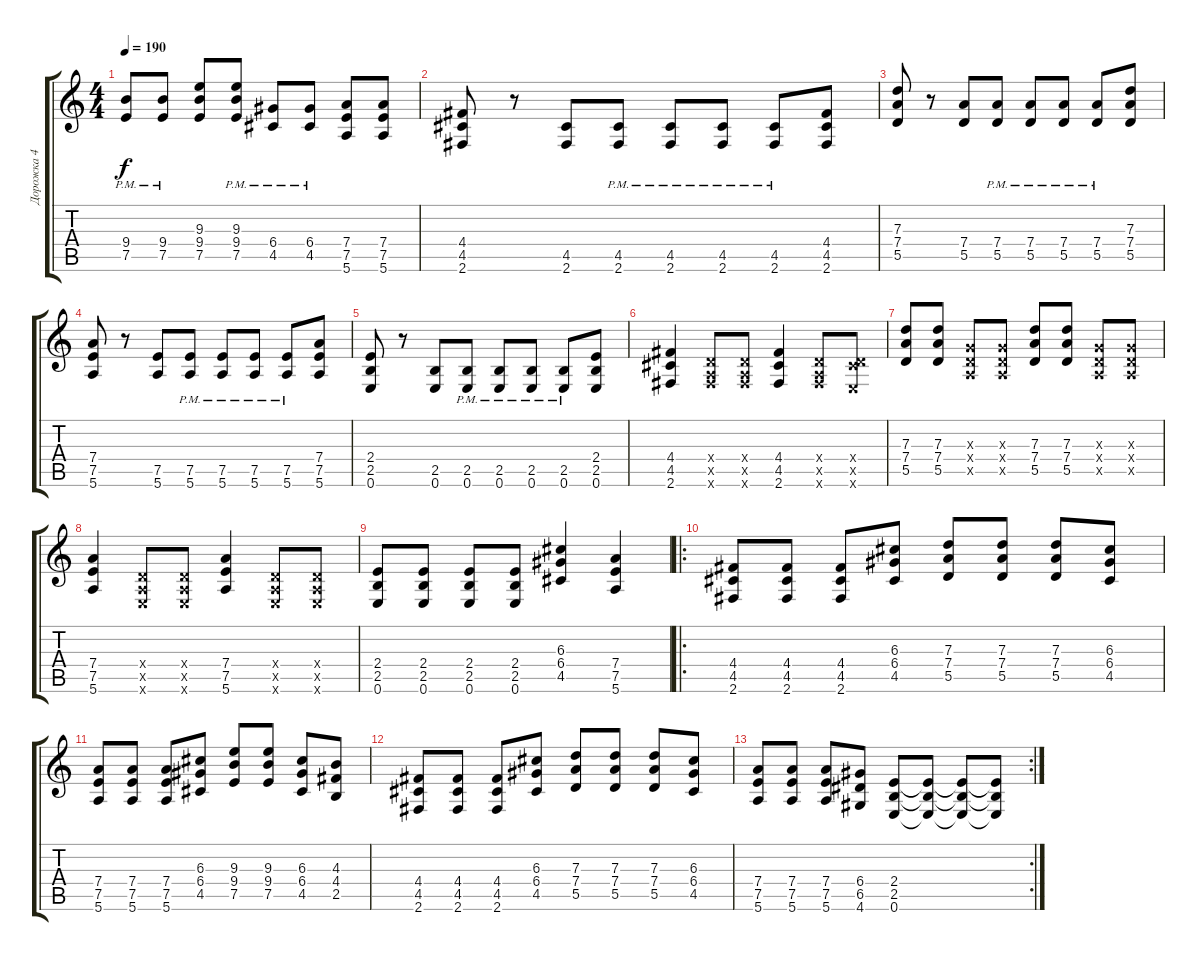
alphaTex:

\track ("Дорожка 4" "Дорожка 4") {instrument overdrivenguitar}
\staff {score tabs}
\tuning (E4 B3 G3 D3 A2 E2) {hide}
\ts (4 4)
\tempo 190
\clef g2
\ks c
(9.4{pm} 7.5{pm}).8{dy f} (9.4{pm} 7.5{pm}).8 (9.3 9.4 7.5).8 (9.3 9.4{pm} 7.5{pm}).8 (6.4{pm} 4.5{pm}).8 (6.4{pm} 4.5{pm}).8 (7.4 7.5 5.6).8 (7.4 7.5 5.6).8 |
(4.4 4.5 2.6).8 r.8 (4.5 2.6).8 (4.5{pm} 2.6{pm}).8 (4.5{pm} 2.6{pm}).8 (4.5{pm} 2.6{pm}).8 (4.5{pm} 2.6{pm}).8 (4.4 4.5 2.6).8 |
(7.3 7.4 5.5).8 r.8 (7.4 5.5).8 (7.4{pm} 5.5{pm}).8 (7.4{pm} 5.5{pm}).8 (7.4{pm} 5.5{pm}).8 (7.4{pm} 5.5{pm}).8 (7.3 7.4 5.5).8 |
(7.4 7.5 5.6).8 r.8 (7.5 5.6).8 (7.5{pm} 5.6{pm}).8 (7.5{pm} 5.6{pm}).8 (7.5{pm} 5.6{pm}).8 (7.5{pm} 5.6{pm}).8 (7.4 7.5 5.6).8 |
(2.4 2.5 0.6).8 r.8 (2.5 0.6).8 (2.5{pm} 0.6{pm}).8 (2.5{pm} 0.6{pm}).8 (2.5{pm} 0.6{pm}).8 (2.5{pm} 0.6{pm}).8 (2.4 2.5 0.6).8 |
(4.4 4.5 2.6).4 (0.4{x} 0.5{x} 2.6{x}).8 (0.4{x} 0.5{x} 2.6{x}).8 (4.4 4.5 2.6).4 (0.4{x} 0.5{x} 2.6{x}).8 (0.4{x} 4.5{x} 0.6{x}).8 |
(7.3 7.4 5.5).8 (7.3 7.4 5.5).8 (0.3{x} 0.4{x} 0.5{x}).8 (0.3{x} 0.4{x} 0.5{x}).8 (7.3 7.4 5.5).8 (7.3 7.4 5.5).8 (0.3{x} 0.4{x} 0.5{x}).8 (0.3{x} 0.4{x} 0.5{x}).8 |
(7.4 7.5 5.6).4 (0.4{x} 0.5{x} 0.6{x}).8 (0.4{x} 0.5{x} 0.6{x}).8 (7.4 7.5 5.6).4 (0.4{x} 0.5{x} 0.6{x}).8 (0.4{x} 0.5{x} 0.6{x}).8 |
(2.4 2.5 0.6).8 (2.4 2.5 0.6).8 (2.4 2.5 0.6).8 (2.4 2.5 0.6).8 (6.3 6.4 4.5).4 (7.4 7.5 5.6).4 |
\ro
(4.4 4.5 2.6).8 (4.4 4.5 2.6).8 (4.4 4.5 2.6).8 (6.3 6.4 4.5).8 (7.3 7.4 5.5).8 (7.3 7.4 5.5).8 (7.3 7.4 5.5).8 (6.3 6.4 4.5).8 |
(7.4 7.5 5.6).8 (7.4 7.5 5.6).8 (7.4 7.5 5.6).8 (6.3 6.4 4.5).8 (9.3 9.4 7.5).8 (9.3 9.4 7.5).8 (6.3 6.4 4.5).8 (4.3 4.4 2.5).8 |
(4.4 4.5 2.6).8 (4.4 4.5 2.6).8 (4.4 4.5 2.6).8 (6.3 6.4 4.5).8 (7.3 7.4 5.5).8 (7.3 7.4 5.5).8 (7.3 7.4 5.5).8 (6.3 6.4 4.5).8 |
\rc 2
(7.4 7.5 5.6).8 (7.4 7.5 5.6).8 (7.4 7.5 5.6).8 (6.4 6.5 4.6).8 (2.4 2.5 0.6).8 (2.4{t} 2.5{t} 0.6{t}).8 (2.4{t} 2.5{t} 0.6{t}).8 (2.4{t} 2.5{t} 0.6{t}).8
